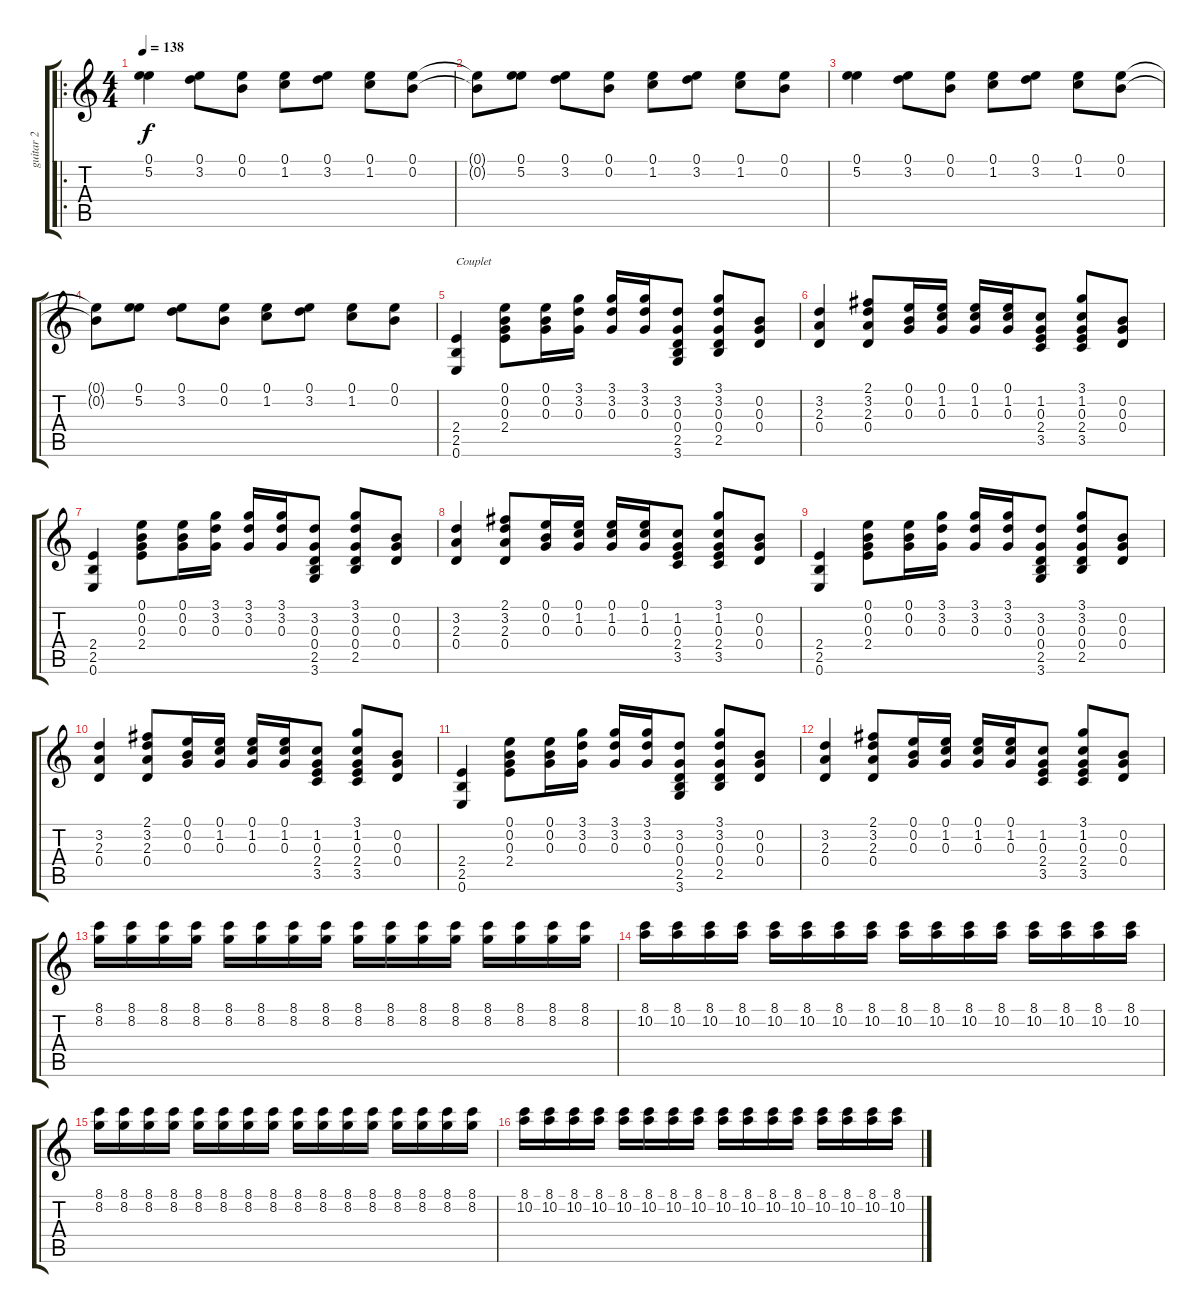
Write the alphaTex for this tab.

\track ("guitar 2" "guitar 2") {instrument acousticguitarsteel}
\staff {score tabs}
\tuning (E4 B3 G3 D3 A2 E2) {hide}
\ro
\ts (4 4)
\tempo 138
\clef g2
\ks c
(0.1 5.2).4{dy f instrument acousticguitarsteel} (0.1 3.2).8 (0.1 0.2).8 (0.1 1.2).8 (0.1 3.2).8 (0.1 1.2).8 (0.1 0.2).8 |
(0.1{t} 0.2{t}).8 (0.1 5.2).8 (0.1 3.2).8 (0.1 0.2).8 (0.1 1.2).8 (0.1 3.2).8 (0.1 1.2).8 (0.1 0.2).8 |
(0.1 5.2).4 (0.1 3.2).8 (0.1 0.2).8 (0.1 1.2).8 (0.1 3.2).8 (0.1 1.2).8 (0.1 0.2).8 |
(0.1{t} 0.2{t}).8 (0.1 5.2).8 (0.1 3.2).8 (0.1 0.2).8 (0.1 1.2).8 (0.1 3.2).8 (0.1 1.2).8 (0.1 0.2).8 |
(2.4 2.5 0.6).4{txt "Couplet"} (0.1 0.2 0.3 2.4).8 (0.1 0.2 0.3).16 (3.1 3.2 0.3).16 (3.1 3.2 0.3).16 (3.1 3.2 0.3).16 (3.2 0.3 0.4 2.5 3.6).8 (3.1 3.2 0.3 0.4 2.5).8 (0.2 0.3 0.4).8 |
(3.2 2.3 0.4).4 (2.1 3.2 2.3 0.4).8 (0.1 0.2 0.3).16 (0.1 1.2 0.3).16 (0.1 1.2 0.3).16 (0.1 1.2 0.3).16 (1.2 0.3 2.4 3.5).8 (3.1 1.2 0.3 2.4 3.5).8 (0.2 0.3 0.4).8 |
(2.4 2.5 0.6).4 (0.1 0.2 0.3 2.4).8 (0.1 0.2 0.3).16 (3.1 3.2 0.3).16 (3.1 3.2 0.3).16 (3.1 3.2 0.3).16 (3.2 0.3 0.4 2.5 3.6).8 (3.1 3.2 0.3 0.4 2.5).8 (0.2 0.3 0.4).8 |
(3.2 2.3 0.4).4 (2.1 3.2 2.3 0.4).8 (0.1 0.2 0.3).16 (0.1 1.2 0.3).16 (0.1 1.2 0.3).16 (0.1 1.2 0.3).16 (1.2 0.3 2.4 3.5).8 (3.1 1.2 0.3 2.4 3.5).8 (0.2 0.3 0.4).8 |
(2.4 2.5 0.6).4 (0.1 0.2 0.3 2.4).8 (0.1 0.2 0.3).16 (3.1 3.2 0.3).16 (3.1 3.2 0.3).16 (3.1 3.2 0.3).16 (3.2 0.3 0.4 2.5 3.6).8 (3.1 3.2 0.3 0.4 2.5).8 (0.2 0.3 0.4).8 |
(3.2 2.3 0.4).4 (2.1 3.2 2.3 0.4).8 (0.1 0.2 0.3).16 (0.1 1.2 0.3).16 (0.1 1.2 0.3).16 (0.1 1.2 0.3).16 (1.2 0.3 2.4 3.5).8 (3.1 1.2 0.3 2.4 3.5).8 (0.2 0.3 0.4).8 |
(2.4 2.5 0.6).4 (0.1 0.2 0.3 2.4).8 (0.1 0.2 0.3).16 (3.1 3.2 0.3).16 (3.1 3.2 0.3).16 (3.1 3.2 0.3).16 (3.2 0.3 0.4 2.5 3.6).8 (3.1 3.2 0.3 0.4 2.5).8 (0.2 0.3 0.4).8 |
(3.2 2.3 0.4).4 (2.1 3.2 2.3 0.4).8 (0.1 0.2 0.3).16 (0.1 1.2 0.3).16 (0.1 1.2 0.3).16 (0.1 1.2 0.3).16 (1.2 0.3 2.4 3.5).8 (3.1 1.2 0.3 2.4 3.5).8 (0.2 0.3 0.4).8 |
(8.1 8.2).16 (8.1 8.2).16 (8.1 8.2).16 (8.1 8.2).16 (8.1 8.2).16 (8.1 8.2).16 (8.1 8.2).16 (8.1 8.2).16 (8.1 8.2).16 (8.1 8.2).16 (8.1 8.2).16 (8.1 8.2).16 (8.1 8.2).16 (8.1 8.2).16 (8.1 8.2).16 (8.1 8.2).16 |
(8.1 10.2).16 (8.1 10.2).16 (8.1 10.2).16 (8.1 10.2).16 (8.1 10.2).16 (8.1 10.2).16 (8.1 10.2).16 (8.1 10.2).16 (8.1 10.2).16 (8.1 10.2).16 (8.1 10.2).16 (8.1 10.2).16 (8.1 10.2).16 (8.1 10.2).16 (8.1 10.2).16 (8.1 10.2).16 |
(8.1 8.2).16 (8.1 8.2).16 (8.1 8.2).16 (8.1 8.2).16 (8.1 8.2).16 (8.1 8.2).16 (8.1 8.2).16 (8.1 8.2).16 (8.1 8.2).16 (8.1 8.2).16 (8.1 8.2).16 (8.1 8.2).16 (8.1 8.2).16 (8.1 8.2).16 (8.1 8.2).16 (8.1 8.2).16 |
(8.1 10.2).16 (8.1 10.2).16 (8.1 10.2).16 (8.1 10.2).16 (8.1 10.2).16 (8.1 10.2).16 (8.1 10.2).16 (8.1 10.2).16 (8.1 10.2).16 (8.1 10.2).16 (8.1 10.2).16 (8.1 10.2).16 (8.1 10.2).16 (8.1 10.2).16 (8.1 10.2).16 (8.1 10.2).16
